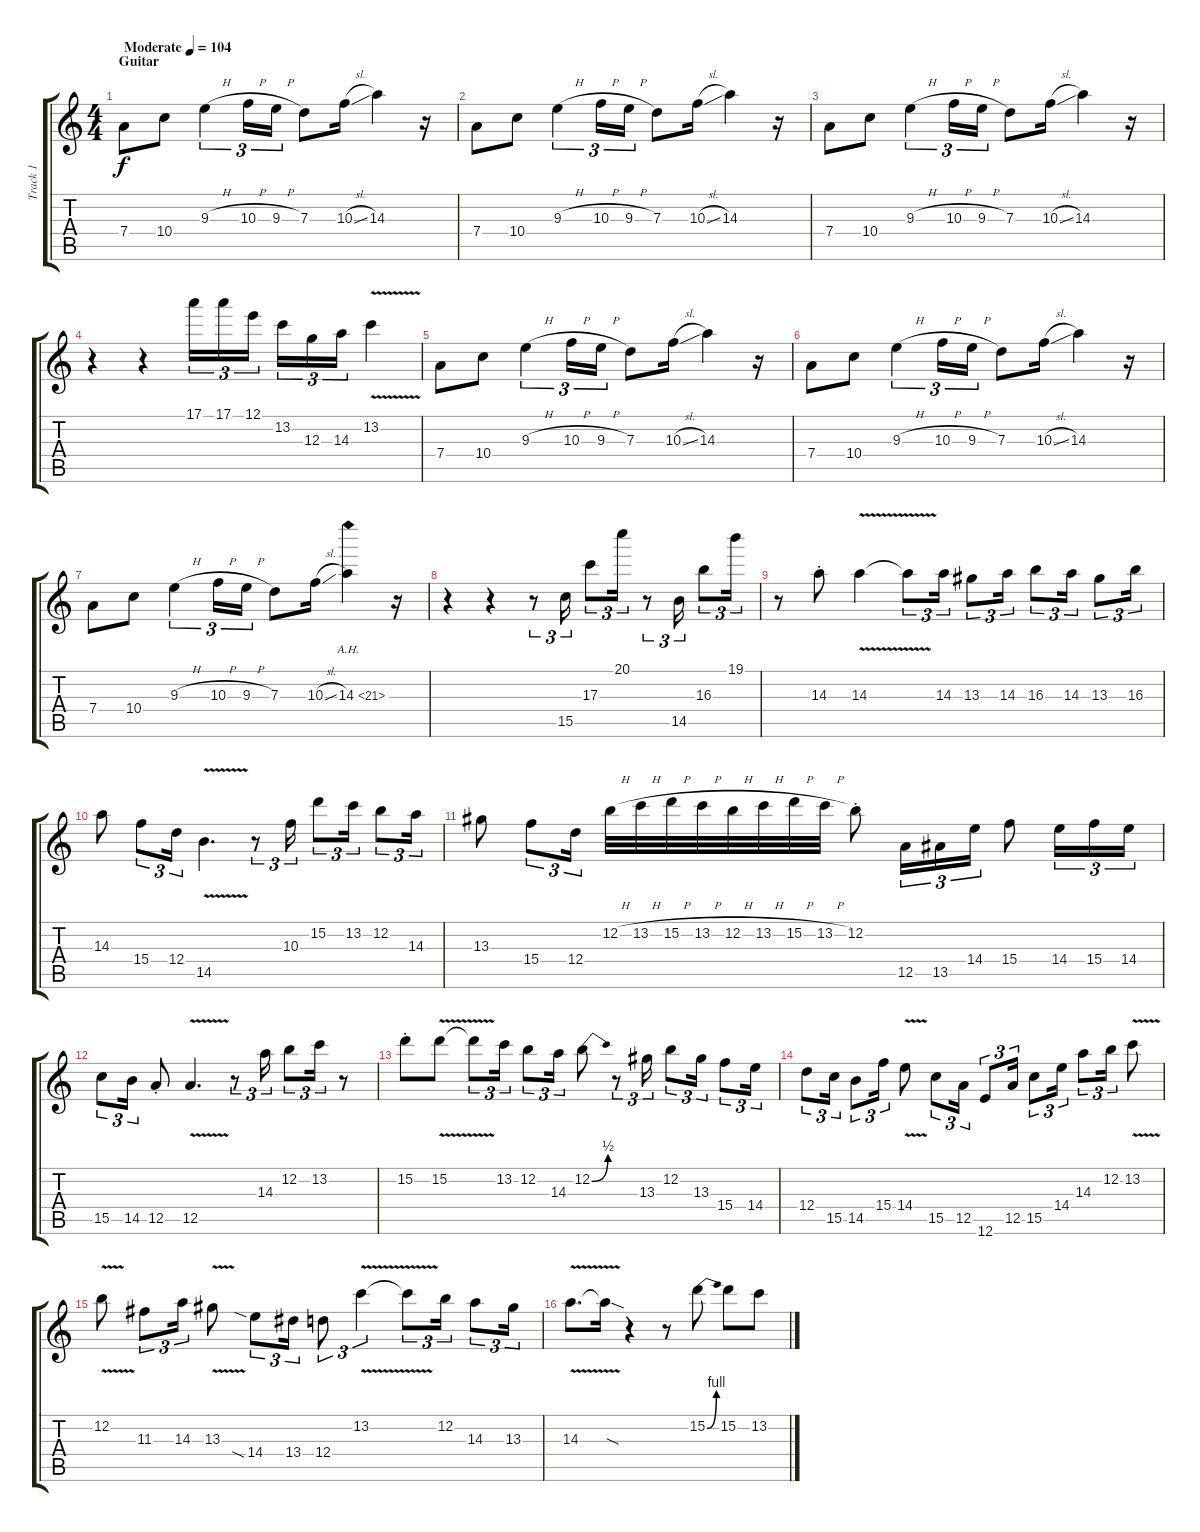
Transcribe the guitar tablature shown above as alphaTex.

\track ("Track 1" "Track 1") {instrument distortionguitar}
\staff {score tabs}
\tuning (E4 B3 G3 D3 A2 E2) {hide}
\ts (4 4)
\section ("" "Guitar")
\tempo (104 "Moderate")
\clef g2
\ks c
7.4.8{dy f instrument distortionguitar} 10.4.8 9.3{h}.4{tu (3 2)} 10.3{h}.16{tu (3 2)} 9.3{h}.16{tu (3 2)} 7.3.8 10.3{sl}.16 14.3.4 r.16 |
7.4.8 10.4.8 9.3{h}.4{tu (3 2)} 10.3{h}.16{tu (3 2)} 9.3{h}.16{tu (3 2)} 7.3.8 10.3{sl}.16 14.3.4 r.16 |
7.4.8 10.4.8 9.3{h}.4{tu (3 2)} 10.3{h}.16{tu (3 2)} 9.3{h}.16{tu (3 2)} 7.3.8 10.3{sl}.16 14.3.4 r.16 |
r.4 r.4 17.1.16{tu (3 2)} 17.1.16{tu (3 2)} 12.1.16{tu (3 2) beam splitsecondary} 13.2.16{tu (3 2)} 12.3.16{tu (3 2)} 14.3.16{tu (3 2)} 13.2{v}.4 |
7.4.8 10.4.8 9.3{h}.4{tu (3 2)} 10.3{h}.16{tu (3 2)} 9.3{h}.16{tu (3 2)} 7.3.8 10.3{sl}.16 14.3.4 r.16 |
7.4.8 10.4.8 9.3{h}.4{tu (3 2)} 10.3{h}.16{tu (3 2)} 9.3{h}.16{tu (3 2)} 7.3.8 10.3{sl}.16 14.3.4 r.16 |
7.4.8 10.4.8 9.3{h}.4{tu (3 2)} 10.3{h}.16{tu (3 2)} 9.3{h}.16{tu (3 2)} 7.3.8 10.3{sl}.16 14.3{ah 7}.4 r.16 |
r.4 r.4 r.8{tu (3 2)} 15.5.16{tu (3 2)} 17.3.8{tu (3 2)} 20.1.16{tu (3 2)} r.8{tu (3 2)} 14.5.16{tu (3 2)} 16.3.8{tu (3 2)} 19.1.16{tu (3 2)} |
r.8 14.3{st}.8 14.3{v}.4 14.3{v t}.8{tu (3 2)} 14.3.16{tu (3 2)} 13.3.8{tu (3 2)} 14.3.16{tu (3 2)} 16.3.8{tu (3 2)} 14.3.16{tu (3 2)} 13.3.8{tu (3 2)} 16.3.16{tu (3 2)} |
14.3.8 15.4.8{tu (3 2)} 12.4.16{tu (3 2)} 14.5{v}.4{d} r.8{tu (3 2)} 10.3.16{tu (3 2)} 15.2.8{tu (3 2)} 13.2.16{tu (3 2)} 12.2.8{tu (3 2)} 14.3.16{tu (3 2)} |
13.3.8 15.4.8{tu (3 2)} 12.4.16{tu (3 2)} 12.2{h}.32 13.2{h}.32 15.2{h}.32 13.2{h}.32 12.2{h}.32 13.2{h}.32 15.2{h}.32 13.2{h}.32 12.2{st}.8 12.5.16{tu (3 2)} 13.5.16{tu (3 2)} 14.4.16{tu (3 2)} 15.4.8 14.4.16{tu (3 2)} 15.4.16{tu (3 2)} 14.4.16{tu (3 2)} |
15.5.8{tu (3 2)} 14.5.16{tu (3 2)} 12.5{st}.8 12.5{v}.4{d} r.8{tu (3 2)} 14.3.16{tu (3 2)} 12.2.8{tu (3 2)} 13.2.16{tu (3 2)} r.8 |
15.2{st}.8 15.2{v}.8 15.2{t}.8{tu (3 2)} 13.2.16{tu (3 2)} 12.2.8{tu (3 2)} 14.3.16{tu (3 2)} 12.2{be (bend 0 0 60 2)}.8 r.8{tu (3 2)} 13.3.16{tu (3 2)} 12.2.8{tu (3 2)} 13.3.16{tu (3 2)} 15.4.8{tu (3 2)} 14.4.16{tu (3 2)} |
12.4.8{tu (3 2)} 15.5.16{tu (3 2)} 14.5.8{tu (3 2)} 15.4.16{tu (3 2)} 14.4{v}.8 15.5.8{tu (3 2)} 12.5.16{tu (3 2)} 12.6.8{tu (3 2)} 12.5.16{tu (3 2)} 15.5.8{tu (3 2)} 14.4.16{tu (3 2)} 14.3.8{tu (3 2)} 12.2.16{tu (3 2)} 13.2{v}.8 |
12.2{v}.8 11.3.8{tu (3 2)} 14.3.16{tu (3 2)} 13.3{v}.8 14.4{sia}.8{tu (3 2)} 13.4.16{tu (3 2)} 12.4.8{tu (3 2)} 13.2{v}.4{tu (3 2)} 13.2{t}.8{tu (3 2)} 12.2.16{tu (3 2)} 14.3.8{tu (3 2)} 13.3.16{tu (3 2)} |
14.3{v}.8{d} 14.3{sod t}.16 r.4 r.8 15.2{be (bend 0 0 60 4)}.8 15.2.8 13.2.8
